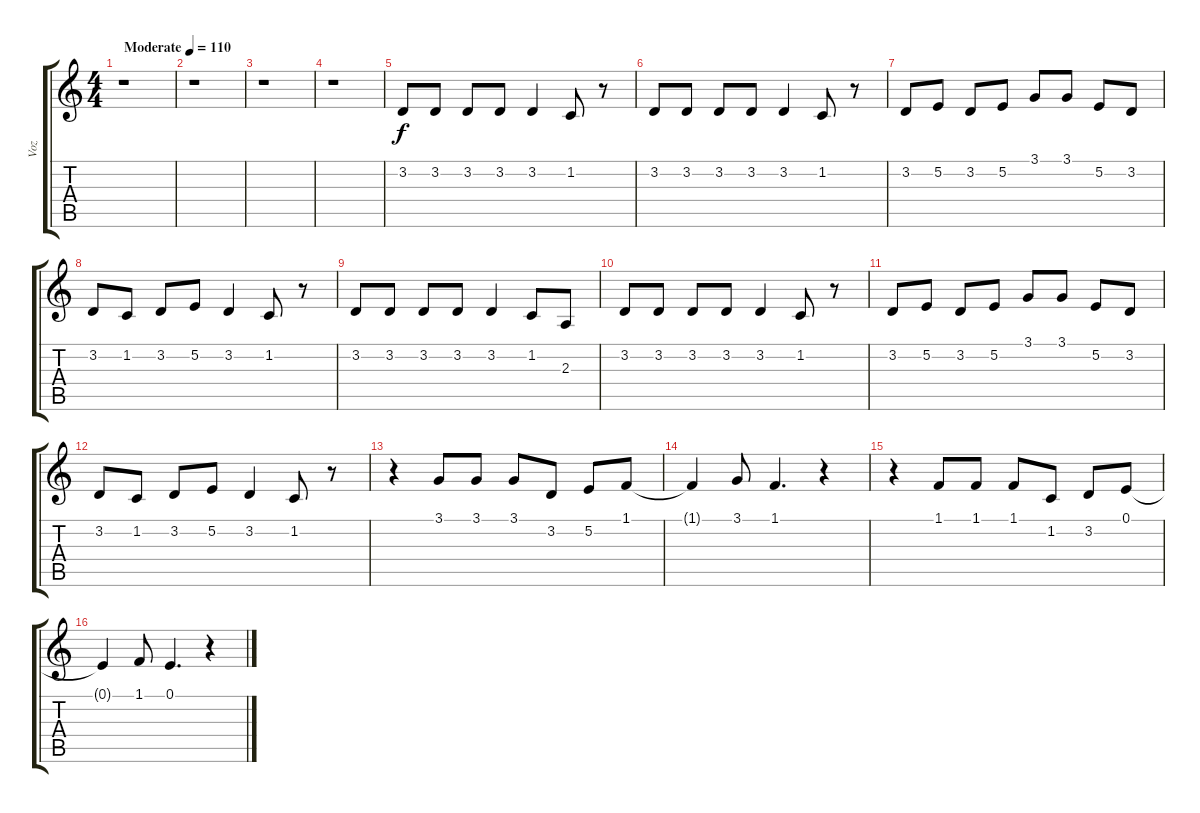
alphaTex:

\track ("Voz" "Voz") {instrument lead1square}
\staff {score tabs}
\tuning (E4 B3 G3 D3 A2 E2) {hide}
\ts (4 4)
\tempo (110 "Moderate")
\clef g2
\ks c
r.1{dy f instrument lead1square} |
r.1 |
r.1 |
r.1 |
3.2.8 3.2.8 3.2.8 3.2.8 3.2.4 1.2.8 r.8 |
3.2.8 3.2.8 3.2.8 3.2.8 3.2.4 1.2.8 r.8 |
3.2.8 5.2.8 3.2.8 5.2.8 3.1.8 3.1.8 5.2.8 3.2.8 |
3.2.8 1.2.8 3.2.8 5.2.8 3.2.4 1.2.8 r.8 |
3.2.8 3.2.8 3.2.8 3.2.8 3.2.4 1.2.8 2.3.8 |
3.2.8 3.2.8 3.2.8 3.2.8 3.2.4 1.2.8 r.8 |
3.2.8 5.2.8 3.2.8 5.2.8 3.1.8 3.1.8 5.2.8 3.2.8 |
3.2.8 1.2.8 3.2.8 5.2.8 3.2.4 1.2.8 r.8 |
r.4 3.1.8 3.1.8 3.1.8 3.2.8 5.2.8 1.1.8 |
1.1{t}.4 3.1.8 1.1.4{d} r.4 |
r.4 1.1.8 1.1.8 1.1.8 1.2.8 3.2.8 0.1.8 |
0.1{t}.4 1.1.8 0.1.4{d} r.4
